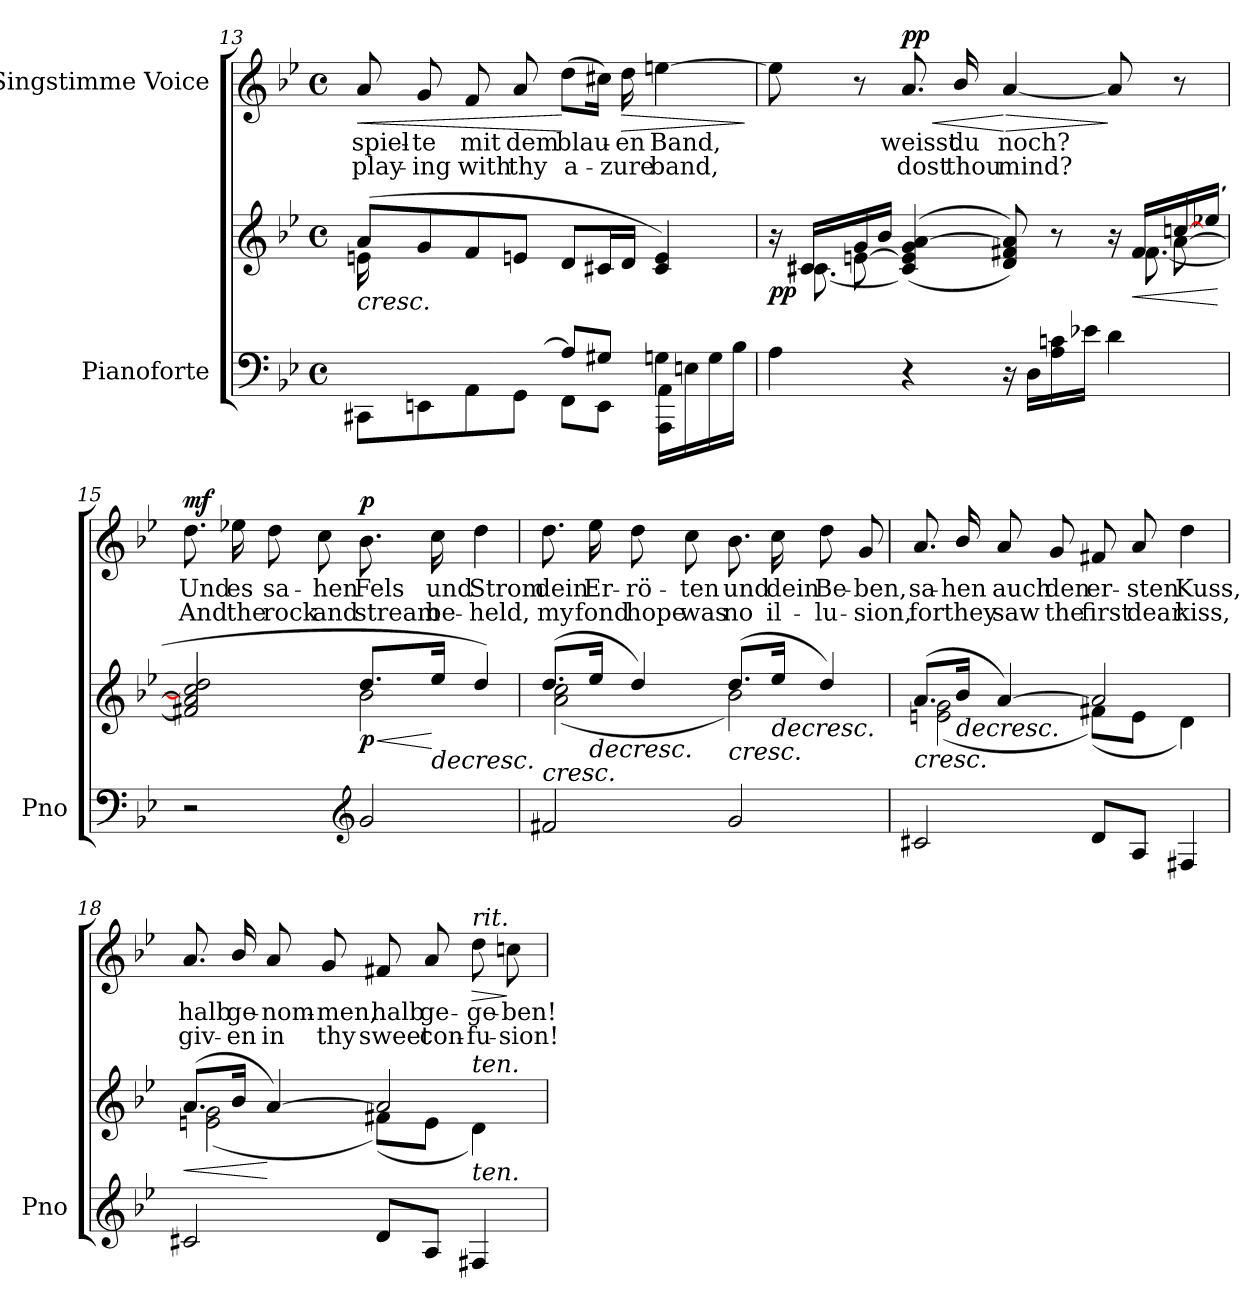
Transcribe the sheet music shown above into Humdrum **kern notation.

**kern	**kern	**dynam	**kern	**text	**text	**dynam
*part2	*part2	*part2	*part1	*part1	*part1	*part1
*staff3	*staff2	*staff2/3	*staff1	*staff1	*staff1	*staff1
*I"Pianoforte	*	*	*I"Singstimme Voice	*	*	*
*I'Pno	*	*	*	*	*	*
*clefF4	*clefG2	*	*clefG2	*	*	*
*k[b-e-]	*k[b-e-]	*	*k[b-e-]	*	*	*
*M4/4	*M4/4	*	*M4/4	*	*	*
*met(c)	*met(c)	*	*met(c)	*	*	*
=13	=13	=13	=13	=13	=13	=13
*^	*	*	*	*	*	*
!	!	!	!LO:HP:b	!	!	!	!LO:HP:b
*	*	*^	*	*	*	*	*
16ryy	8CC#X\L	(8a/L	16en\KL	<	8a/	spiel-	play-	<
8A/	.	.	2...ryy	.	.	.	.	.
.	8EEn\	8g/	.	.	8g/	-te	-ing	.
8A/	.	.	.	.	.	.	.	.
.	8AA\	8f/	.	.	8f/	mit	with	.
8A/	.	.	.	.	.	.	.	.
.	8GG\J	8en/J	.	.	8a/	dem	thy	.
[16A/Jk	.	.	.	.	.	.	.	.
8A/L]	8FF\L	8d/L	.	.	(8dd\L	blau-	a-	[
8G#X/J	8EE\J	16c#X/L	.	.	16cc#X\Jk)	.	.	.
!	!	!	!	!	!	!	!	!LO:HP:b
.	.	16d/JJ	.	.	16dd\	-en	-zure	>
4Gn\	16AAA\ 16AA\LL	4c#/ 4e/)	.	.	[4een\	Band,	band,	.
.	(16En\	.	.	.	.	.	.	.
.	16G\	.	.	.	.	.	.	.
.	16B-\JJ	.	.	.	.	.	.	.
*v	*v	*	*	*	*	*	*	*
*	*v	*v	*	*	*	*	*
.	.	.	.	.	.	]
=14	=14	=14	=14	=14	=14	=14
*	*^	*	*	*	*	*
*	*	*^	*	*	*	*	*
!	!	!	!	!LO:DY:b	!	!	!	!
4A\	16r	16ryy	8ryy	pp	8ee\]	.	.	.
.	16c#X/LL	[8.c#\	.	.	.	.	.	.
.	16g/	.	[8en\	.	8r	.	.	.
.	16b-/JJ)	.	.	.	.	.	.	.
!	!	!	!	!	!	!	!	!LO:HP:b
!	!	!	!	!	!	!	!	!LO:DY:n=1:a
4r	(<(<4c#/] 4e/] 4g/ [4a/	4ryy	4ryy	.	8.a/	weisst	dost	< pp
.	.	.	.	.	16b-/	du	thou	.
!	!	!	!	!	!	!	!	!LO:HP:n=1:b
16r	8d/ 8f#X/ 8a/]))	4ryy	4ryy	.	[4a/	noch?	mind?	[ >
(16D\LL	.	.	.	.	.	.	.	.
16A\ 16cn\	8r	.	.	.	.	.	.	.
16e-X\JJ	.	.	.	.	.	.	.	.
4d\	16r	16ryy	8ryy	.	8a/]	.	.	]
!	!	!	!	!LO:HP:b	!	!	!	!
.	16f#/LL	[8.f#\	.	<	.	.	.	.
.	[<16ccn/	.	[<8a\	.	8r	.	.	.
.	(16ee-X/JJ	.	.	.	.	.	.	.
*	*v	*v	*v	*	*	*	*	*
.	.	[	.	.	.	.
=15	=15	=15	=15	=15	=15	=15
*	*^	*	*	*	*	*
!	!	!	!LO:DY:b	!	!	!	!
!	!	!	!LO:DY:n=1:a	!	!	!	!LO:DY:a
2r	2f#X/] 2a/] 2cc/] 2dd/	2ryy	mf sf	8.dd\	Und	And	mf
.	.	.	.	16ee-X\	es	the	.
.	.	.	.	8dd\	sa-	rock	.
.	.	.	.	8cc\	-hen	and	.
*clefG2	*	*	*	*	*	*	*
!	!	!	!LO:HP:b	!	!	!	!
!	!	!	!LO:DY:n=2:b	!	!	!	!LO:DY:a
2g/	(8.dd/L	2b-\)	< p	8.b-\	Fels	stream	p
!	!	!	!LO:HP:n=1:b	!	!	!	!
.	16ee-/Jk	.	[ >	16cc\	und	be-	.
.	4dd/)	.	.	4dd\	Strom	-held,	.
*	*v	*v	*	*	*	*	*
.	.	[	.	.	.	.
=16	=16	=16	=16	=16	=16	=16
!	!	!LO:HP:b	!	!	!	!
*	*^	*	*	*	*	*
2f#X/	(8.dd/L	(2a\ 2cc\	<	8.dd\	dein	my	.
!	!	!	!LO:HP:n=1:b	!	!	!	!
.	16ee-/Jk	.	] >	16ee-\	Er-	fond	.
.	4dd/)	.	[	8dd\	-rö-	hope	.
.	.	.	.	8cc\	-ten	was	.
!	!	!	!LO:HP:b	!	!	!	!
2g/	(8.dd/L	2b-\)	<	8.b-\	und	no	.
!	!	!	!LO:HP:n=1:b	!	!	!	!
.	16ee-/Jk	.	] >	16cc\	dein	il-	.
.	4dd/)	.	[	8dd\	Be-	-lu-	.
.	.	.	.	8g/	-ben,	-sion,	.
=17	=17	=17	=17	=17	=17	=17	=17
!	!	!	!LO:HP:b	!	!	!	!
2c#X/	(8.a/L	(2en\ 2g\	<	8.a/	sa-	for	.
!	!	!	!LO:HP:n=1:b	!	!	!	!
.	16b-/Jk	.	] >	16b-/	-hen	they	.
.	[4a/)	.	[	8a/	auch	saw	.
.	.	.	.	8g/	den	the	.
8d/L	2a/]	(8f#X\L)	.	8f#X/	er-	first	.
8A/J	.	8e\J	.	8a/	-sten	dear	.
4F#X/	.	4d\)	.	4dd\	Kuss,	kiss,	.
=18	=18	=18	=18	=18	=18	=18	=18
!	!	!	!LO:HP:b	!	!	!	!
2c#X/	(8.a/L	(2en\ 2g\	<	8.a/	halb	giv-	.
.	16b-/Jk	.	]	16b-/	ge-	-en	.
.	[4a/)	.	[	8a/	-nom-	in	.
.	.	.	.	8g/	-men,	thy	.
8d/L	2a/]	(8f#X\L)	.	8f#X/	halb	sweet	.
8A/J	.	8e\J	.	8a/	ge-	con-	.
!	!	!	!	!LO:TX:i:t=rit.	!	!	!
!	!	!LO:TX:i:t=ten.	!	!	!	!	!
!LO:TX:i:t=ten.	!	!	!	!	!	!	!
!	!	!	!	!	!	!	!LO:HP:b
4F#X/	.	4d\)	.	8dd\	-ge-	-fu-	>
.	.	.	.	8ccn\	-ben!	-sion!	]
*	*v	*v	*	*	*	*	*
=	=	=	=	=	=	=
*-	*-	*-	*-	*-	*-	*-
